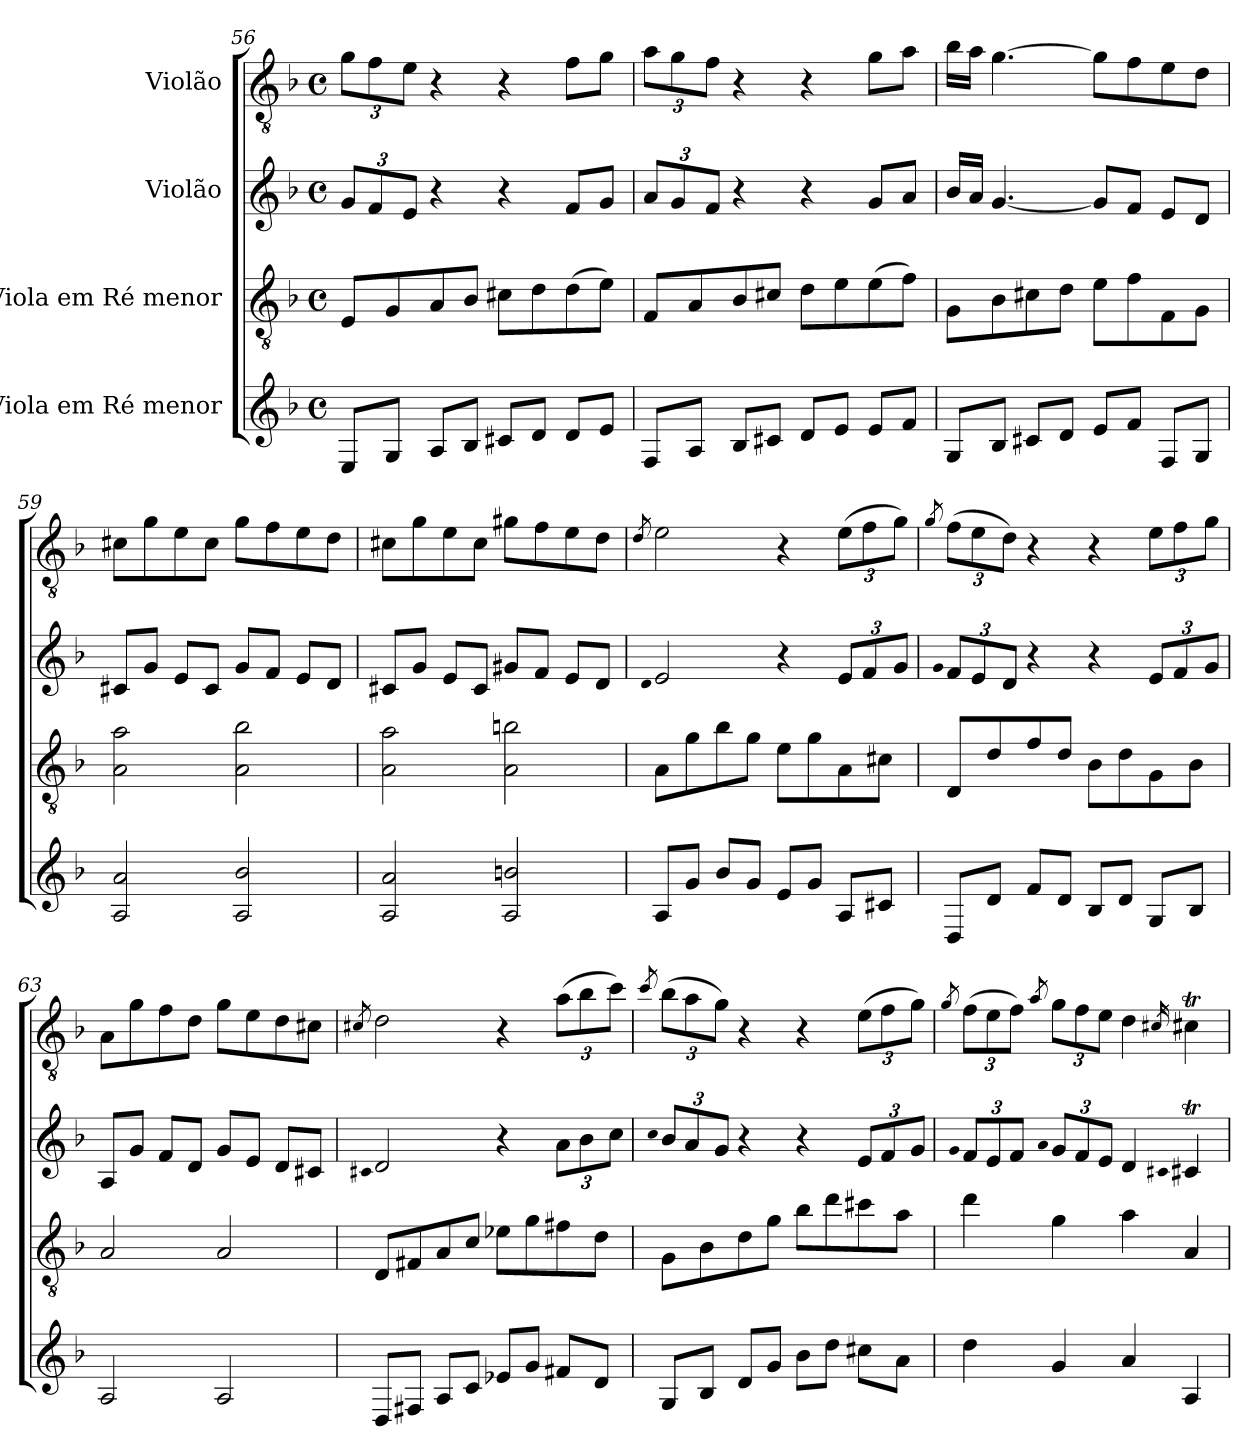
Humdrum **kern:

**kern	**kern	**kern	**kern
*part4	*part3	*part2	*part1
*staff4	*staff3	*staff2	*staff1
*I"Viola em Ré menor	*I"Viola em Ré menor	*I"Violão	*I"Violão
*	*clefGv2	*	*clefGv2
*k[b-]	*k[b-]	*k[b-]	*k[b-]
*M4/4	*M4/4	*M4/4	*M4/4
*met(c)	*met(c)	*met(c)	*met(c)
*	*	*Xbrackettup	*Xbrackettup
=56	=56	=56	=56
8EL	8E/L	12gL	12g\L
.	.	12f	12f\
8GJ	8G/	.	.
.	.	12eJ	12e\J
8AL	8A/	4r	4r
8B-J	8B-/J	.	.
8c#XL	8c#X\L	4r	4r
8dJ	8d\	.	.
8dL	(>8d\	8fL	8f\L
8eJ	8e\J)	8gJ	8g\J
=57	=57	=57	=57
8FL	8F/L	12aL	12a\L
.	.	12g	12g\
8AJ	8A/	.	.
.	.	12fJ	12f\J
8B-L	8B-/	4r	4r
8c#XJ	8c#X/J	.	.
8dL	8d\L	4r	4r
8eJ	8e\	.	.
8eL	(>8e\	8gL	8g\L
8fJ	8f\J)	8aJ	8a\J
=58	=58	=58	=58
8GL	8G\L	16b-LL	16b-\LL
.	.	16aJJ	16a\JJ
8B-J	8B-\	[4.g	[4.g\
8c#XL	8c#X\	.	.
8dJ	8d\J	.	.
8eL	8e\L	8gL]	8g\L]
8fJ	8f\	8fJ	8f\
8FL	8F\	8eL	8e\
8GJ	8G\J	8dJ	8d\J
!!LO:PB:g=z
=59	=59	=59	=59
2A 2a	2A\ 2a\	8c#L	8c#X\L
.	.	8gJ	8g\
.	.	8eL	8e\
.	.	8c#J	8c#\J
2A 2b-	2A\ 2b-\	8gL	8g\L
.	.	8fJ	8f\
.	.	8eL	8e\
.	.	8dJ	8d\J
=60	=60	=60	=60
2A 2a	2A\ 2a\	8c#L	8c#X\L
.	.	8gJ	8g\
.	.	8eL	8e\
.	.	8c#J	8c#\J
2A 2bn	2A\ 2bn\	8g#L	8g#X\L
.	.	8fJ	8f\
.	.	8eL	8e\
.	.	8dJ	8d\J
=61	=61	=61	=61
.	.	qd	8qd/
8AL	8A\L	2e	2e\
8gJ	8g\	.	.
8b-L	8b-\	.	.
8gJ	8g\J	.	.
8eL	8e\L	4r	4r
8gJ	8g\	.	.
8AL	8A\	12eL	(>12e\L
.	.	12f	12f\
8c#XJ	8c#X\J	.	.
.	.	12gJ	12g\J)
=62	=62	=62	=62
.	.	qg	8qg/
8DL	8D/L	12fL	(>12f\L
.	.	12e	12e\
8dJ	8d/	.	.
.	.	12dJ	12d\J)
8fL	8f/	4r	4r
8dJ	8d/J	.	.
8B-L	8B-\L	4r	4r
8dJ	8d\	.	.
8GL	8G\	12eL	12e\L
.	.	12f	12f\
8B-J	8B-\J	.	.
.	.	12gJ	12g\J
!!LO:LB:g=z
=63	=63	=63	=63
2A	2A/	8AL	8A\L
.	.	8gJ	8g\
.	.	8fL	8f\
.	.	8dJ	8d\J
2A	2A/	8gL	8g\L
.	.	8eJ	8e\
.	.	8dL	8d\
.	.	8c#J	8c#X\J
=64	=64	=64	=64
.	.	qc#	8qc#X/
8DL	8D/L	2d	2d\
8F#XJ	8F#X/	.	.
8AL	8A/	.	.
8cJ	8c/J	.	.
8e-XL	8e-X\L	4r	4r
8gJ	8g\	.	.
8f#XL	8f#X\	12aL	(>12a\L
.	.	12b-	12b-\
8dJ	8d\J	.	.
.	.	12ccJ	12cc\J)
=65	=65	=65	=65
.	.	qcc	8qcc/
8GL	8G\L	12b-L	(>12b-\L
.	.	12a	12a\
8B-J	8B-\	.	.
.	.	12gJ	12g\J)
8dL	8d\	4r	4r
8gJ	8g\J	.	.
8b-L	8b-\L	4r	4r
8ddJ	8dd\	.	.
8cc#XL	8cc#X\	12eL	(>12e\L
.	.	12f	12f\
8aJ	8a\J	.	.
.	.	12gJ	12g\J)
=66	=66	=66	=66
.	.	qg	8qg/
4dd	4dd\	12fL	(>12f\L
.	.	12e	12e\
.	.	12fJ	12f\J)
.	.	qa	8qa/
4g	4g\	12gL	12g\L
.	.	12f	12f\
.	.	12eJ	12e\J
4a	4a\	4d	4d\
.	.	qc#	16qc#X/
4A	4A/	4c#t	4c#t\
=	=	=	=
*-	*-	*-	*-
